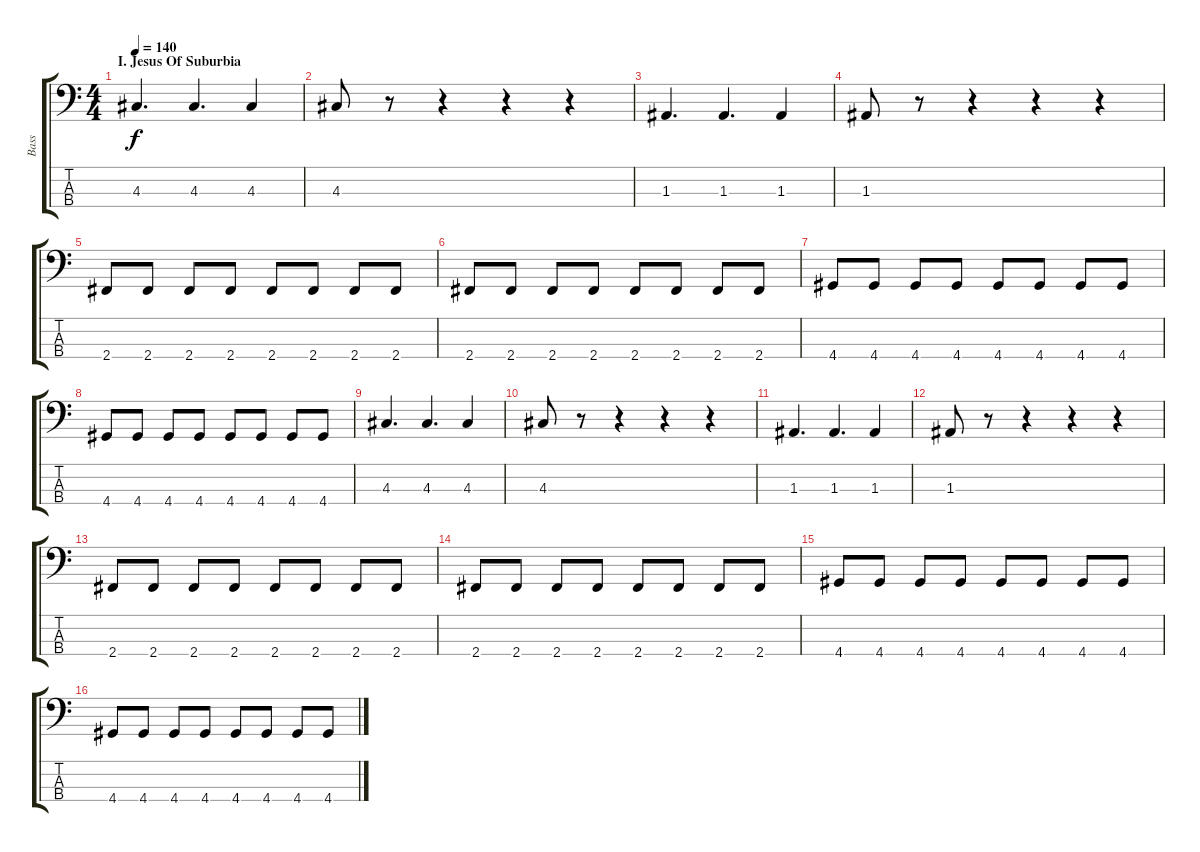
\track ("Bass" "Bass") {instrument electricbasspick}
\staff {score tabs}
\tuning (G2 D2 A1 E1) {hide}
\ts (4 4)
\section ("" "I. Jesus Of Suburbia")
\tempo 140
\clef f4
\ks c
4.3.4{d txt "" dy f instrument electricbasspick} 4.3.4{d} 4.3.4 |
4.3.8 r.8 r.4 r.4 r.4 |
1.3.4{d} 1.3.4{d} 1.3.4 |
1.3.8 r.8 r.4 r.4 r.4 |
2.4.8 2.4.8 2.4.8 2.4.8 2.4.8 2.4.8 2.4.8 2.4.8 |
2.4.8 2.4.8 2.4.8 2.4.8 2.4.8 2.4.8 2.4.8 2.4.8 |
4.4.8 4.4.8 4.4.8 4.4.8 4.4.8 4.4.8 4.4.8 4.4.8 |
4.4.8 4.4.8 4.4.8 4.4.8 4.4.8 4.4.8 4.4.8 4.4.8 |
4.3.4{d} 4.3.4{d} 4.3.4 |
4.3.8 r.8 r.4 r.4 r.4 |
1.3.4{d} 1.3.4{d} 1.3.4 |
1.3.8 r.8 r.4 r.4 r.4 |
2.4.8 2.4.8 2.4.8 2.4.8 2.4.8 2.4.8 2.4.8 2.4.8 |
2.4.8 2.4.8 2.4.8 2.4.8 2.4.8 2.4.8 2.4.8 2.4.8 |
4.4.8 4.4.8 4.4.8 4.4.8 4.4.8 4.4.8 4.4.8 4.4.8 |
4.4.8 4.4.8 4.4.8 4.4.8 4.4.8 4.4.8 4.4.8 4.4.8
